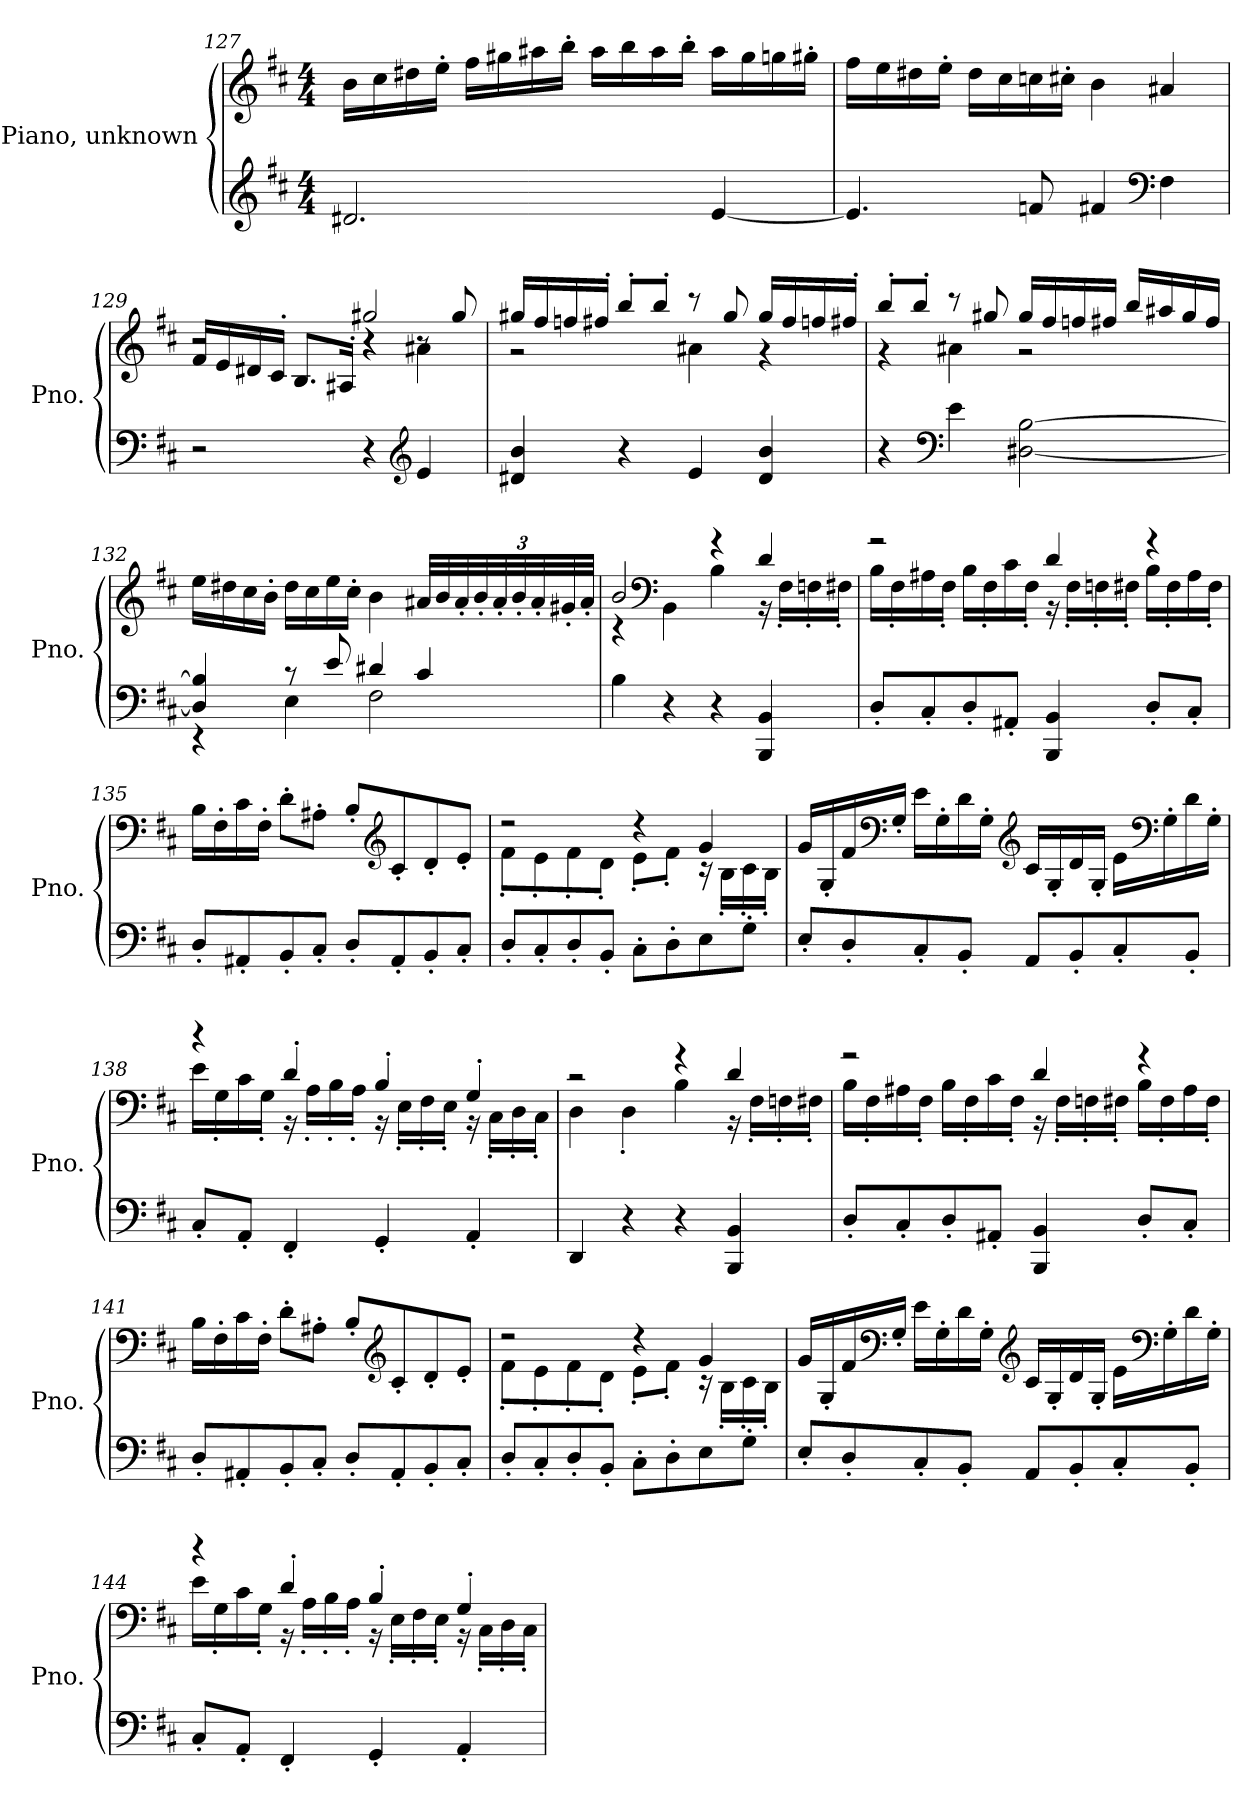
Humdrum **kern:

**kern	**kern
*part1	*part1
*staff2	*staff1
*I"Piano, unknown	*
*I'Pno.	*
!!LO:LB:g=z
*clefG2	*clefG2
*k[f#c#]	*k[f#c#]
*M4/4	*M4/4
=127	=127
2.d#X/	16b\LL
.	16cc#\
.	16dd#X\
.	16ee'\JJ
.	16ff#\LL
.	16gg#X\
.	16aa#X\
.	16bb'\JJ
.	16aa#\LL
.	16bb\
.	16aa#\
.	16bb'\JJ
[4e/	16aa#\LL
.	16gg#\
.	16ggn\
.	16gg#X'\JJ
=128	=128
4.e/]	16ff#\LL
.	16ee\
.	16dd#X\
.	16ee'\JJ
.	16dd#\LL
.	16cc#\
8fn/	16ccn\
.	16cc#X'\JJ
4f#X/	4b\
*clefF4	*
4F#\	4a#X/
!!LO:PB:g=z
=129	=129
*	*^
*	*	*^
2r	2r	2r	16f#/LL
.	.	.	16e/
.	.	.	16d#X/
.	.	.	16c#'/JJ
.	.	.	8.B/L
.	.	.	16A#X'/Jk
4r	2gg#X/	4r	4r
*clefG2	*	*	*
4e/	.	4a#X\	8r
.	.	.	8gg#/
*	*	*v	*v
=130	=130	=130
4d#X/ 4b/	16gg#X/LL	2r
.	16ff#/	.
.	16ffn/	.
.	16ff#X'/JJ	.
4r	8bb'/L	.
.	8bb'/J	.
4e/	8r	4a#X\
.	8gg#/	.
4d#/ 4b/	16gg#/LL	4r
.	16ff#/	.
.	16ffn/	.
.	16ff#X'/JJ	.
!!LO:LB:g=z	!!
=131	=131	=131
4r	8bb'/L	4r
.	8bb'/J	.
*clefF4	*	*
4e\	8r	4a#X\
.	8gg#X/	.
[2D#X\ [2B\	16gg#/LL	2r
.	16ff#/	.
.	16ffn/	.
.	16ff#X/JJ	.
.	16bb/LL	.
.	16aa#X/	.
.	16gg#/	.
.	16ff#/JJ	.
*	*v	*v
=132	=132
*^	*
4D#/] 4B/]	4r	16ee\LL
.	.	16dd#X\
.	.	16cc#\
.	.	16b'\JJ
8r	4E\	16dd#\LL
.	.	16cc#\
8e/	.	16ee\
.	.	16cc#'\JJ
4d#X/	2F#\	4b\
4c#/	.	32a#X/LLL
.	.	32b/
.	.	32a#'/
.	.	32b'/
*	*	*Xbrackettup
.	.	48a#'/
.	.	48b'/
.	.	48a#'/
.	.	32g#X'/
.	.	32a#'/JJJ
*v	*v	*
!!LO:LB:g=z
=133	=133
*	*^
4B\	2b/	4r
*	*clefF4	*
4r	.	4BB\
4r	4r	4B\
4BBB/ 4BB/	4d/	16r
.	.	16F#'\LL
.	.	16Fn'\
.	.	16F#X'\JJ
=134	=134	=134
8D'/L	2r	16B\LL
.	.	16F#'\
8C#'/	.	16A#X\
.	.	16F#'\JJ
8D'/	.	16B\LL
.	.	16F#'\
8AA#X'/J	.	16c#\
.	.	16F#'\JJ
4BBB/ 4BB/	4d/	16r
.	.	16F#'\LL
.	.	16Fn'\
.	.	16F#X'\JJ
8D'/L	4r	16B\LL
.	.	16F#'\
8C#'/J	.	16A#\
.	.	16F#'\JJ
*	*v	*v
=135	=135
8D'/L	16B\LL
.	16F#'\
8AA#X'/	16c#\
.	16F#'\JJ
8BB'/	8d'\L
8C#'/J	8A#X'\J
8D'/L	8B'/L
*	*clefG2
8AA#'/	8c#'/
8BB'/	8d'/
8C#'/J	8e'/J
!!LO:LB:g=z
=136	=136
*	*^
8D'/L	2r	8f#'\L
8C#'/	.	8e'\
8D'/	.	8f#'\
8BB'/J	.	8d'\J
8C#'\L	4r	8e'\L
8D'\	.	8f#'\J
8E\	4g/	16r
.	.	16B'\LL
8G'\J	.	16c#'\
.	.	16B'\JJ
*	*v	*v
=137	=137
8E'/L	16g/LL
.	16G'/
8D'/	16f#/
*	*clefF4
.	16G'/JJ
8C#'/	16e\LL
.	16G'\
8BB'/J	16d\
.	16G'\JJ
*	*clefG2
8AA/L	16c#/LL
.	16G'/
8BB'/	16d/
.	16G'/JJ
8C#'/	16e\LL
*	*clefF4
.	16G'\
8BB'/J	16d\
.	16G'\JJ
!!LO:LB:g=z
=138	=138
*	*^
8C#'/L	4r	16e\LL
.	.	16G'\
8AA'/J	.	16c#\
.	.	16G'\JJ
4FF#'/	4d'/	16r
.	.	16A'\LL
.	.	16B'\
.	.	16A'\JJ
4GG'/	4B'/	16r
.	.	16E'\LL
.	.	16F#'\
.	.	16E'\JJ
4AA'/	4G'/	16r
.	.	16C#'\LL
.	.	16D'\
.	.	16C#'\JJ
=139	=139	=139
4DD/	2r	4D\
4r	.	4D'\
4r	4r	4B\
4BBB/ 4BB/	4d/	16r
.	.	16F#'\LL
.	.	16Fn'\
.	.	16F#X'\JJ
=140	=140	=140
8D'/L	2r	16B\LL
.	.	16F#'\
8C#'/	.	16A#X\
.	.	16F#'\JJ
8D'/	.	16B\LL
.	.	16F#'\
8AA#X'/J	.	16c#\
.	.	16F#'\JJ
4BBB/ 4BB/	4d/	16r
.	.	16F#'\LL
.	.	16Fn'\
.	.	16F#X'\JJ
8D'/L	4r	16B\LL
.	.	16F#'\
8C#'/J	.	16A#\
.	.	16F#'\JJ
*	*v	*v
!!LO:LB:g=z
=141	=141
8D'/L	16B\LL
.	16F#'\
8AA#X'/	16c#\
.	16F#'\JJ
8BB'/	8d'\L
8C#'/J	8A#X'\J
8D'/L	8B'/L
*	*clefG2
8AA#'/	8c#'/
8BB'/	8d'/
8C#'/J	8e'/J
=142	=142
*	*^
8D'/L	2r	8f#'\L
8C#'/	.	8e'\
8D'/	.	8f#'\
8BB'/J	.	8d'\J
8C#'\L	4r	8e'\L
8D'\	.	8f#'\J
8E\	4g/	16r
.	.	16B'\LL
8G'\J	.	16c#'\
.	.	16B'\JJ
*	*v	*v
!!LO:PB:g=z
=143	=143
8E'/L	16g/LL
.	16G'/
8D'/	16f#/
*	*clefF4
.	16G'/JJ
8C#'/	16e\LL
.	16G'\
8BB'/J	16d\
.	16G'\JJ
*	*clefG2
8AA/L	16c#/LL
.	16G'/
8BB'/	16d/
.	16G'/JJ
8C#'/	16e\LL
*	*clefF4
.	16G'\
8BB'/J	16d\
.	16G'\JJ
=144	=144
*	*^
8C#'/L	4r	16e\LL
.	.	16G'\
8AA'/J	.	16c#\
.	.	16G'\JJ
4FF#'/	4d'/	16r
.	.	16A'\LL
.	.	16B'\
.	.	16A'\JJ
4GG'/	4B'/	16r
.	.	16E'\LL
.	.	16F#'\
.	.	16E'\JJ
4AA'/	4G'/	16r
.	.	16C#'\LL
.	.	16D'\
.	.	16C#'\JJ
*	*v	*v
=	=
*-	*-
